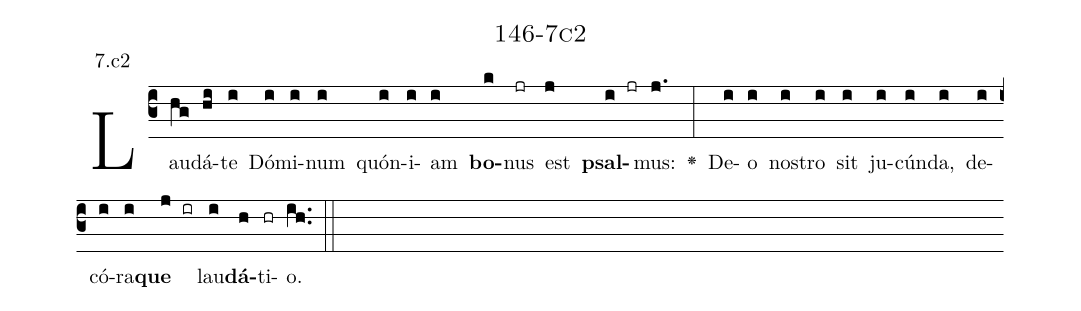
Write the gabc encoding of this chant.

name: 146-7c2;
annotation: 7.c2;
%%
(c3)Lau(hg)dá(hi)te(i) Dó(i)mi(i)num(i) quón(i)i(i)am(i) <b>bo</b>(k)nus(jr) est(j) <b>psal</b>(i jr)mus:(j.) <v>\greheightstar</v>(:) De(i)o(i) nos(i)tro(i) sit(i) ju(i)cún(i)da,(i) de(i)có(i)ra(i)<b>que</b>(j ir) lau(i)<b>dá</b>(h)ti(hr)o.(ih..) (::)


%E(i) u(i) o(j) u(i) a(h) e.(ih..) (::)
